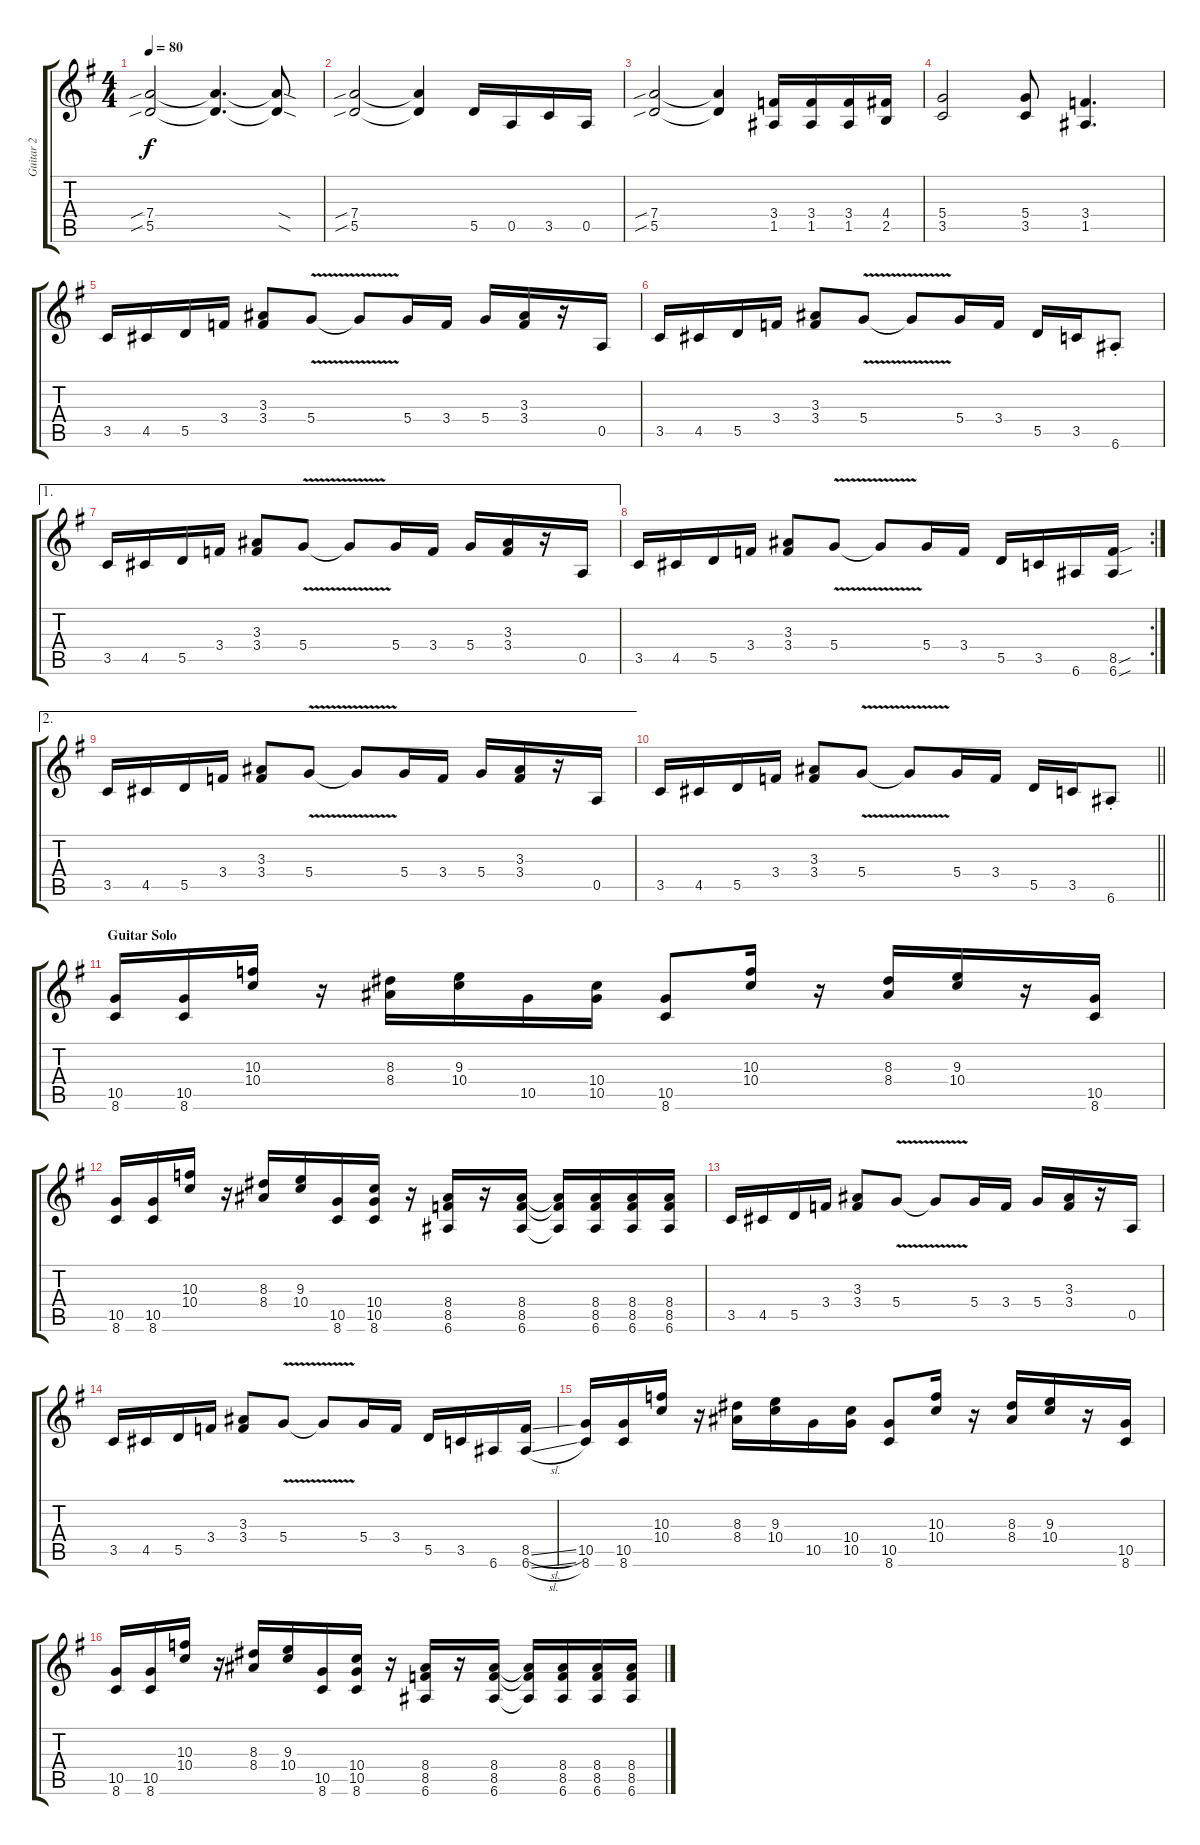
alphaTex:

\track ("Guitar 2" "Guitar 2") {instrument overdrivenguitar}
\staff {score tabs}
\tuning (E4 B3 G3 D3 A2 E2) {hide}
\ts (4 4)
\tempo 80
\clef g2
\ks g
(7.4{sib} 5.5{sib}).2{dy f} (7.4{t} 5.5{t}).4{d} (7.4{sod t} 5.5{sod t}).8 |
(7.4{sib} 5.5{sib}).2 (7.4{t} 5.5{t}).4 5.5.16 0.5.16 3.5.16 0.5.16 |
(7.4{sib} 5.5{sib}).2 (7.4{t} 5.5{t}).4 (3.4 1.5).16 (3.4 1.5).16 (3.4 1.5).16 (4.4 2.5).16 |
(5.4 3.5).2 (5.4 3.5).8 (3.4 1.5).4{d} |
3.5.16 4.5.16 5.5.16 3.4.16 (3.3 3.4).8 5.4{v}.8 5.4{v t}.8 5.4.16 3.4.16 5.4.16 (3.3 3.4).16 r.16 0.5.16 |
3.5.16 4.5.16 5.5.16 3.4.16 (3.3 3.4).8 5.4{v}.8 5.4{v t}.8 5.4.16 3.4.16 5.5.16 3.5.16 6.6{st}.8 |
\ae 1
3.5.16 4.5.16 5.5.16 3.4.16 (3.3 3.4).8 5.4{v}.8 5.4{v t}.8 5.4.16 3.4.16 5.4.16 (3.3 3.4).16 r.16 0.5.16 |
\rc 2
3.5.16 4.5.16 5.5.16 3.4.16 (3.3 3.4).8 5.4{v}.8 5.4{v t}.8 5.4.16 3.4.16 5.5.16 3.5.16 6.6.16 (8.5{sou} 6.6{sou}).16 |
\ae 2
3.5.16 4.5.16 5.5.16 3.4.16 (3.3 3.4).8 5.4{v}.8 5.4{v t}.8 5.4.16 3.4.16 5.4.16 (3.3 3.4).16 r.16 0.5.16 |
\barLineRight lightlight
3.5.16 4.5.16 5.5.16 3.4.16 (3.3 3.4).8 5.4{v}.8 5.4{v t}.8 5.4.16 3.4.16 5.5.16 3.5.16 6.6{st}.8 |
\section ("" "Guitar Solo")
(10.5 8.6).16 (10.5 8.6).16 (10.3 10.4).16 r.16 (8.3 8.4).16 (9.3 10.4).16 10.5.16 (10.4 10.5).16 (10.5 8.6).8 (10.3 10.4).16 r.16 (8.3 8.4).16 (9.3 10.4).16 r.16 (10.5 8.6).16 |
(10.5 8.6).16 (10.5 8.6).16 (10.3 10.4).16 r.16 (8.3 8.4).16 (9.3 10.4).16 (10.5 8.6).16 (10.4 10.5 8.6).16 r.16 (8.4 8.5 6.6).16 r.16 (8.4 8.5 6.6).16 (8.4{t} 8.5{t} 6.6{t}).16 (8.4 8.5 6.6).16 (8.4 8.5 6.6).16 (8.4 8.5 6.6).16 |
3.5.16 4.5.16 5.5.16 3.4.16 (3.3 3.4).8 5.4{v}.8 5.4{v t}.8 5.4.16 3.4.16 5.4.16 (3.3 3.4).16 r.16 0.5.16 |
3.5.16 4.5.16 5.5.16 3.4.16 (3.3 3.4).8 5.4{v}.8 5.4{v t}.8 5.4.16 3.4.16 5.5.16 3.5.16 6.6.16 (8.5{sl} 6.6{sl}).16 |
(10.5 8.6).16 (10.5 8.6).16 (10.3 10.4).16 r.16 (8.3 8.4).16 (9.3 10.4).16 10.5.16 (10.4 10.5).16 (10.5 8.6).8 (10.3 10.4).16 r.16 (8.3 8.4).16 (9.3 10.4).16 r.16 (10.5 8.6).16 |
(10.5 8.6).16 (10.5 8.6).16 (10.3 10.4).16 r.16 (8.3 8.4).16 (9.3 10.4).16 (10.5 8.6).16 (10.4 10.5 8.6).16 r.16 (8.4 8.5 6.6).16 r.16 (8.4 8.5 6.6).16 (8.4{t} 8.5{t} 6.6{t}).16 (8.4 8.5 6.6).16 (8.4 8.5 6.6).16 (8.4 8.5 6.6).16
